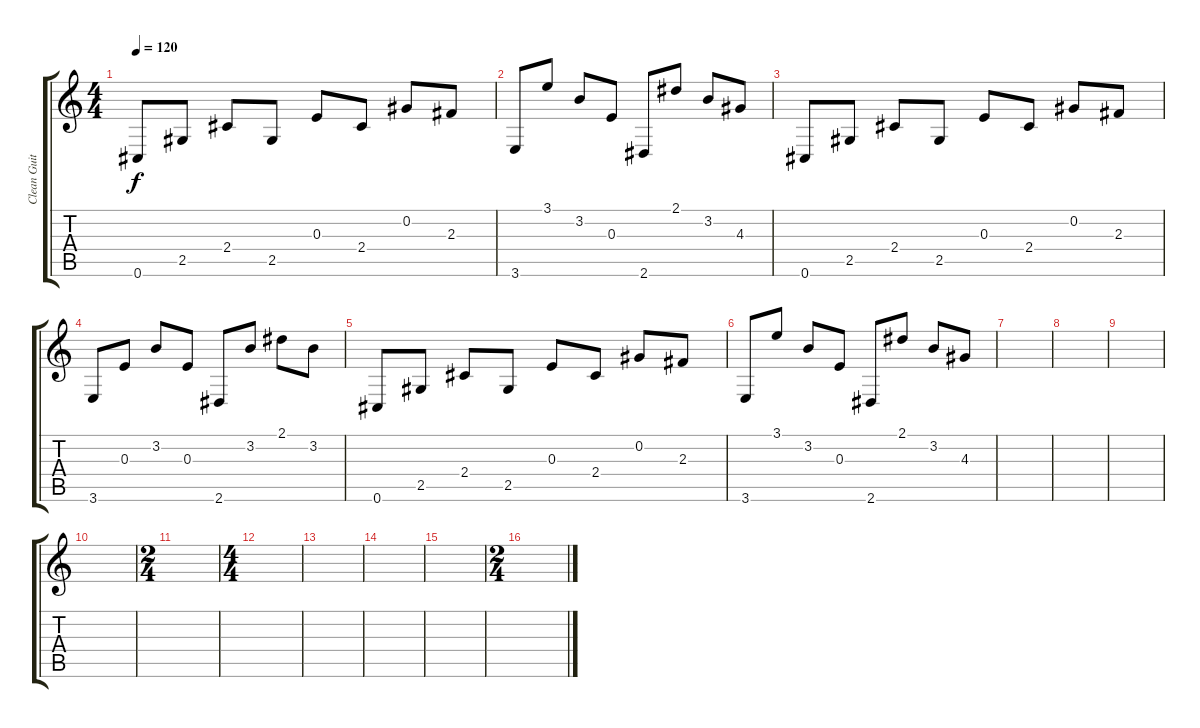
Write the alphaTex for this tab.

\track ("Clean Guitar" "Clean Guit") {instrument acousticguitarsteel}
\staff {score tabs}
\tuning (Db4 Ab3 E3 B2 Gb2 Db2) {hide}
\ts (4 4)
\tempo 120
\clef g2
\ks c
0.6.8{dy f} 2.5.8 2.4.8 2.5.8 0.3.8 2.4.8 0.2.8 2.3.8 |
3.6.8 3.1.8 3.2.8 0.3.8 2.6.8 2.1.8 3.2.8 4.3.8 |
0.6.8 2.5.8 2.4.8 2.5.8 0.3.8 2.4.8 0.2.8 2.3.8 |
3.6.8 0.3.8 3.2.8 0.3.8 2.6.8 3.2.8 2.1.8 3.2.8 |
0.6.8 2.5.8 2.4.8 2.5.8 0.3.8 2.4.8 0.2.8 2.3.8 |
3.6.8 3.1.8 3.2.8 0.3.8 2.6.8 2.1.8 3.2.8 4.3.8 |
|
|
|
|
\ts (2 4)
|
\ts (4 4)
|
|
|
|
\ts (2 4)
